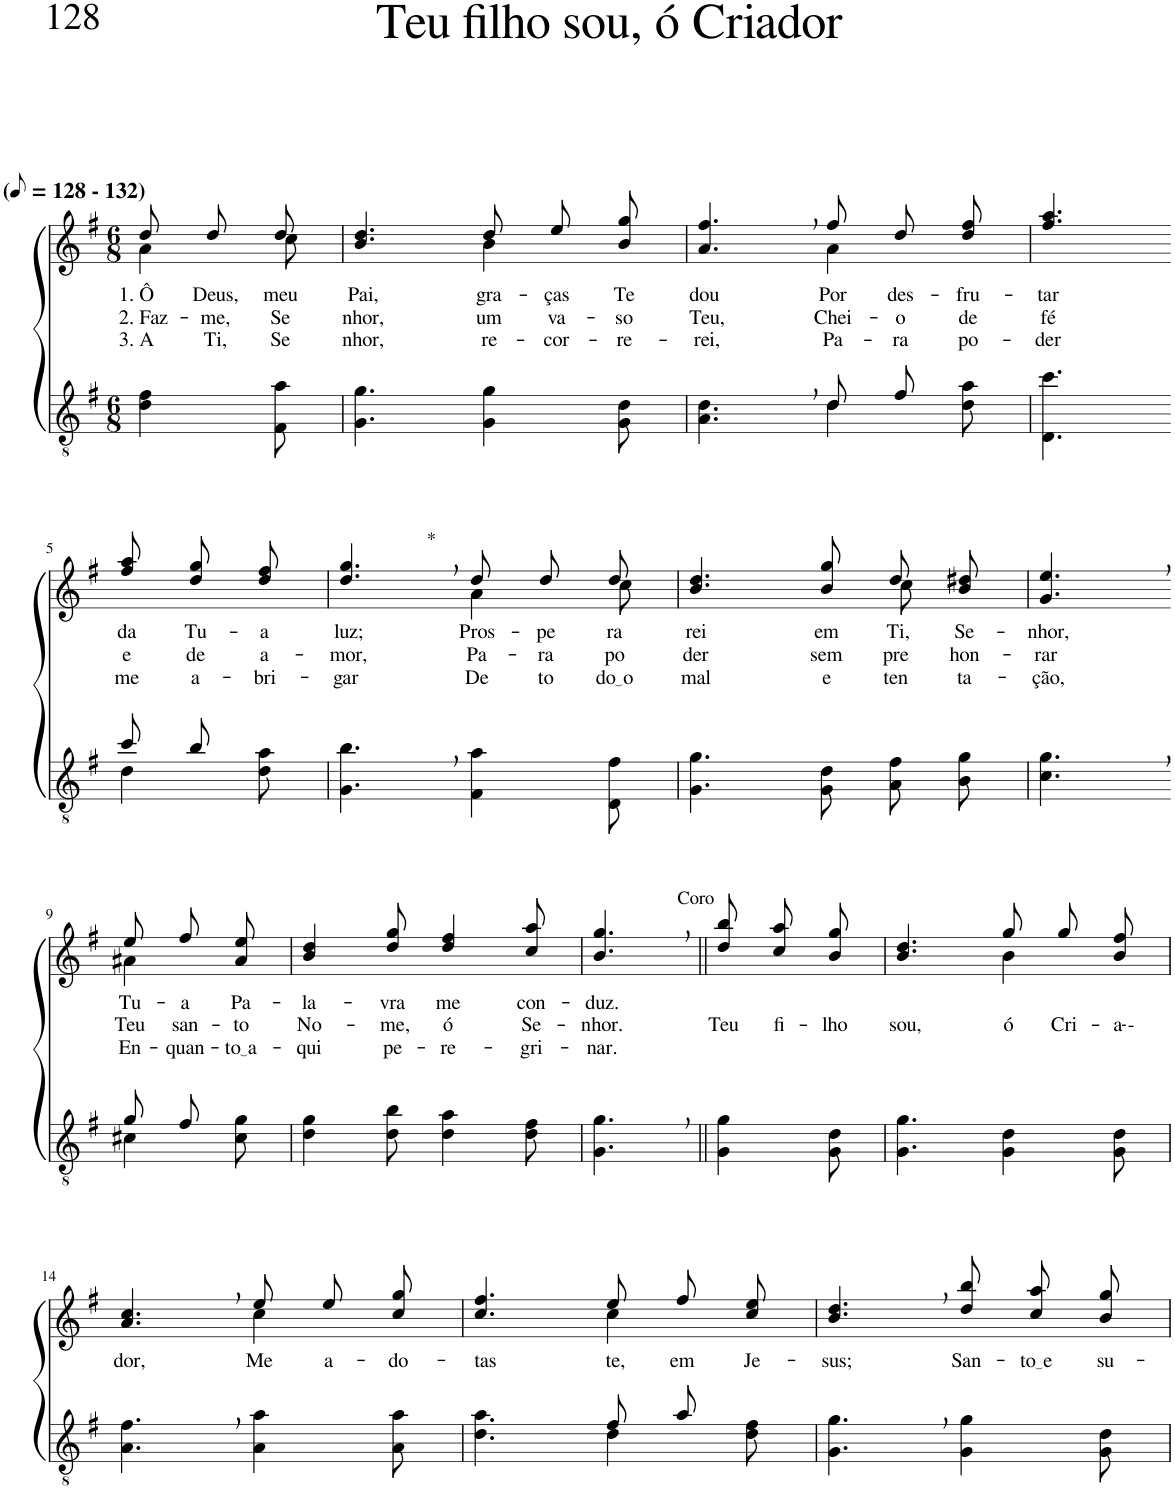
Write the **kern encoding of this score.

**kern	**kern	**text	**text	**text
*part2	*part1	*part1	*part1	*part1
*staff2	*staff1	*staff1	*staff1	*staff1
*I"Parte III e IV	*I"Parte I e II	*	*	*
*clefGv2	*clefG2	*	*	*
*Trd5c9	*Trd5c9	*	*	*
*k[f#]	*k[f#]	*	*	*
*M6/8	*M6/8	*	*	*
*MM64	*MM64	*	*	*
=1	=1	=1	=1	=1
*	*^	*	*	*
!	!LO:TX:a:B:t=(	!	!	!	!
!	!LO:TX:a:B:t=- 132)	!	!	!	!
!	!	!	!LO:LY:b	!LO:LY:b	!LO:LY:b
4d\ 4f#\	8dd/L	4a\	1. Ô	2. Faz-	3. A
!	!	!	!LO:LY:b	!LO:LY:b	!LO:LY:b
.	8dd/	.	Deus,	-me,	Ti,
!	!	!	!LO:LY:b	!LO:LY:b	!LO:LY:b
8F#\ 8a\	8dd/J	8cc\	meu	Se-	Se-
=2	=2	=2	=2	=2	=2
!	!	!	!LO:LY:b	!LO:LY:b	!LO:LY:b
4.G\ 4.g\	4.b/ 4.dd/	4.ryy	Pai,	-nhor,	-nhor,
!	!	!	!LO:LY:b	!LO:LY:b	!LO:LY:b
4G\ 4g\	8dd\L	4b\	gra-	um	re-
!	!	!	!LO:LY:b	!LO:LY:b	!LO:LY:b
.	8ee\	.	-ças	va-	-cor-
!	!	!	!LO:LY:b	!LO:LY:b	!LO:LY:b
8G\ 8d\	8b\ 8gg\J	8ryy	Te	-so	-re-
=3	=3	=3	=3	=3	=3
*^	*	*	*	*	*
!	!	!	!	!LO:LY:b	!LO:LY:b	!LO:LY:b
4.ryy	4.A\ 4.d\	4.a/, 4.ff#/,	4.ryy	dou	Teu,	-rei,
!	!	!	!	!LO:LY:b	!LO:LY:b	!LO:LY:b
8d/L	4d\	8ff#\L	4a\	Por	Chei-	Pa-
!	!	!	!	!LO:LY:b	!LO:LY:b	!LO:LY:b
8f#/J	.	8dd\	.	des-	-o	-ra
!	!	!	!	!LO:LY:b	!LO:LY:b	!LO:LY:b
8ryy	8d\ 8a\	8dd\ 8ff#\J	8ryy	-fru-	de	po-
=4	=4	=4	=4	=4	=4	=4
!	!	!	!	!LO:LY:b	!LO:LY:b	!LO:LY:b
*v	*v	*	*	*	*	*
*	*v	*v	*	*	*
4.D\ 4.cc\	4.ff#/ 4.aa/	-tar	fé	-der
!!LO:LB:g=z
=5-	=5-	=5-	=5-	=5-
*^	*	*	*	*
!	!	!	!LO:LY:b	!LO:LY:b	!LO:LY:b
8cc/L	4d\	8ff#\ 8aa\L	da	e	me
!	!	!	!LO:LY:b	!LO:LY:b	!LO:LY:b
8b/J	.	8dd\ 8gg\	Tu-	de	a-
!	!	!	!LO:LY:b	!LO:LY:b	!LO:LY:b
8ryy	8d\ 8a\	8dd\ 8ff#\J	-a	a-	-bri-
=6	=6	=6	=6	=6	=6
!	!	!LO:TX:a:t=*	!	!	!
!	!	!	!LO:LY:b	!LO:LY:b	!LO:LY:b
*v	*v	*^	*	*	*
4.G\, 4.b\,	4.dd/, 4.gg/,	4.ryy	luz;	-mor,	-gar
!	!	!	!LO:LY:b	!LO:LY:b	!LO:LY:b
4F#\ 4a\	8dd/L	4a\	Pros-	Pa-	De
!	!	!	!LO:LY:b	!LO:LY:b	!LO:LY:b
.	8dd/	.	-pe-	-ra	to-
!	!	!	!LO:LY:b	!LO:LY:b	!LO:LY:b
8D\ 8f#\	8dd/J	8cc\	-ra-	po-	do o
=7	=7	=7	=7	=7	=7
!	!	!	!LO:LY:b	!LO:LY:b	!LO:LY:b
4.G\ 4.g\	4.b/ 4.dd/	2ryy	-rei	-der	mal
!	!	!	!LO:LY:b	!LO:LY:b	!LO:LY:b
8G\ 8d\L	8b\ 8gg\L	.	em	sem-	e
!	!	!	!LO:LY:b	!LO:LY:b	!LO:LY:b
8A\ 8f#\	8dd\	8cc\	Ti,	-pre	ten-
!	!	!	!LO:LY:b	!LO:LY:b	!LO:LY:b
8B\ 8g\J	8b\ 8dd#X\J	8ryy	Se-	hon-	-ta-
=8	=8	=8	=8	=8	=8
!	!	!	!LO:LY:b	!LO:LY:b	!LO:LY:b
*	*v	*v	*	*	*
4.c\, 4.g\,	4.g/, 4.ee/,	-nhor,	-rar	-ção,
!!LO:LB:g=z
=9-	=9-	=9-	=9-	=9-
*^	*^	*	*	*
!	!	!	!	!LO:LY:b	!LO:LY:b	!LO:LY:b
8g/L	4c#X\	8ee\L	4a#X\	Tu-	Teu	En-
!	!	!	!	!LO:LY:b	!LO:LY:b	!LO:LY:b
8f#/J	.	8ff#\	.	-a	san-	-quan-
!	!	!	!	!LO:LY:b	!LO:LY:b	!LO:LY:b
8ryy	8c#\ 8g\	8a#\ 8ee\J	8ryy	Pa-	-to	to a
=10	=10	=10	=10	=10	=10	=10
!	!	!	!	!LO:LY:b	!LO:LY:b	!LO:LY:b
*v	*v	*	*	*	*	*
*	*v	*v	*	*	*
4d\ 4g\	4b/ 4dd/	-la-	No-	-qui
!	!	!LO:LY:b	!LO:LY:b	!LO:LY:b
8d\ 8b\	8dd/ 8gg/	-vra	-me,	pe-
!	!	!LO:LY:b	!LO:LY:b	!LO:LY:b
4d\ 4a\	4dd/ 4ff#/	me	ó	-re-
!	!	!LO:LY:b	!LO:LY:b	!LO:LY:b
8d\ 8f#\	8cc/ 8aa/	con-	Se-	-gri-
=11	=11	=11	=11	=11
!	!LO:TX:a:t=Coro	!	!	!
!	!	!LO:LY:b	!LO:LY:b	!LO:LY:b
4.G\, 4.g\,	4.b/, 4.gg/,	-duz.	-nhor.	-nar.
=12||	=12||	=12||	=12||	=12||
!	!	!	!LO:LY:b	!
4G\ 4g\	8dd\ 8bb\L	.	Teu	.
!	!	!	!LO:LY:b	!
.	8cc\ 8aa\	.	fi-	.
!	!	!	!LO:LY:b	!
8G\ 8d\	8b\ 8gg\J	.	-lho	.
=13	=13	=13	=13	=13
!	!	!	!LO:LY:b	!
*	*^	*	*	*
4.G\ 4.g\	4.b/ 4.dd/	4.ryy	.	sou,	.
!	!	!	!	!LO:LY:b	!
4G\ 4d\	8gg\L	4b\	.	ó	.
!	!	!	!	!LO:LY:b	!
.	8gg\	.	.	Cri-	.
!	!	!	!	!LO:LY:b	!
8G\ 8d\	8b\ 8ff#\J	8ryy	.	-a --	.
!!LO:LB:g=z	!!
=14	=14	=14	=14	=14	=14
!	!	!	!LO:LY:b	!	!
4.A\, 4.f#\,	4.a/, 4.cc/,	4.ryy	dor,	.	.
!	!	!	!LO:LY:b	!	!
4A\ 4a\	8ee\L	4cc\	Me	.	.
!	!	!	!LO:LY:b	!	!
.	8ee\	.	a-	.	.
!	!	!	!LO:LY:b	!	!
8A\ 8a\	8cc\ 8gg\J	8ryy	-do-	.	.
=15	=15	=15	=15	=15	=15
*^	*	*	*	*	*
!	!	!	!	!LO:LY:b	!	!
4.ryy	4.d\ 4.a\	4.cc/ 4.ff#/	4.ryy	-tas-	.	.
!	!	!	!	!LO:LY:b	!	!
8f#/L	4d\	8ee\L	4cc\	-te,	.	.
!	!	!	!	!LO:LY:b	!	!
8a/J	.	8ff#\	.	em	.	.
!	!	!	!	!LO:LY:b	!	!
8ryy	8d\ 8f#\	8cc\ 8ee\J	8ryy	Je-	.	.
=16	=16	=16	=16	=16	=16	=16
!	!	!	!	!LO:LY:b	!	!
*v	*v	*	*	*	*	*
*	*v	*v	*	*	*
4.G\, 4.g\,	4.b/, 4.dd/,	-sus;	.	.
!	!	!LO:LY:b	!	!
4G\ 4g\	8dd\ 8bb\L	San-	.	.
!	!	!LO:LY:b	!	!
.	8cc\ 8aa\	to e	.	.
!	!	!LO:LY:b	!	!
8G\ 8d\	8b\ 8gg\J	su-	.	.
=	=	=	=	=
*-	*-	*-	*-	*-
